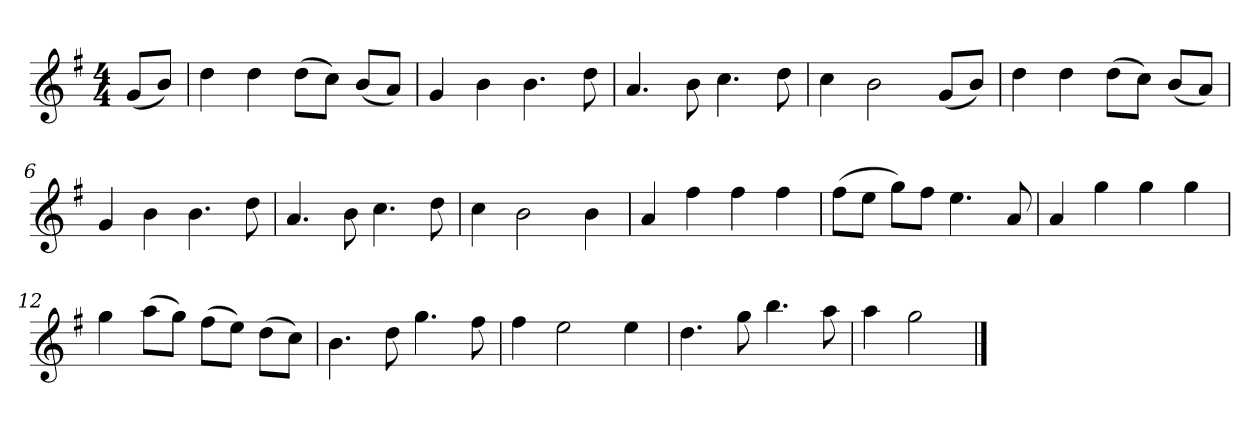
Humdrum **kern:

**kern
*part1
*staff1
*k[f#]
*M4/4
*MM120
=
(8gL
8bJ)
=1
4dd
4dd
(8ddL
8ccJ)
(8bL
8aJ)
=2
4g
4b
4.b
8dd
=3
4.a
8b
4.cc
8dd
=4
4cc
2b
(8gL
8bJ)
=5
4dd
4dd
(8ddL
8ccJ)
(8bL
8aJ)
=6
4g
4b
4.b
8dd
=7
4.a
8b
4.cc
8dd
=8
4cc
2b
4b
=9
4a
4ff#
4ff#
4ff#
=10
(8ff#L
8eeJ
8ggL)
8ff#J
4.ee
8a
=11
4a
4gg
4gg
4gg
=12
4gg
(8aaL
8ggJ)
(8ff#L
8eeJ)
(8ddL
8ccJ)
=13
4.b
8dd
4.gg
8ff#
=14
4ff#
2ee
4ee
=15
4.dd
8gg
4.bb
8aa
=16
4aa
2gg
==
*-
